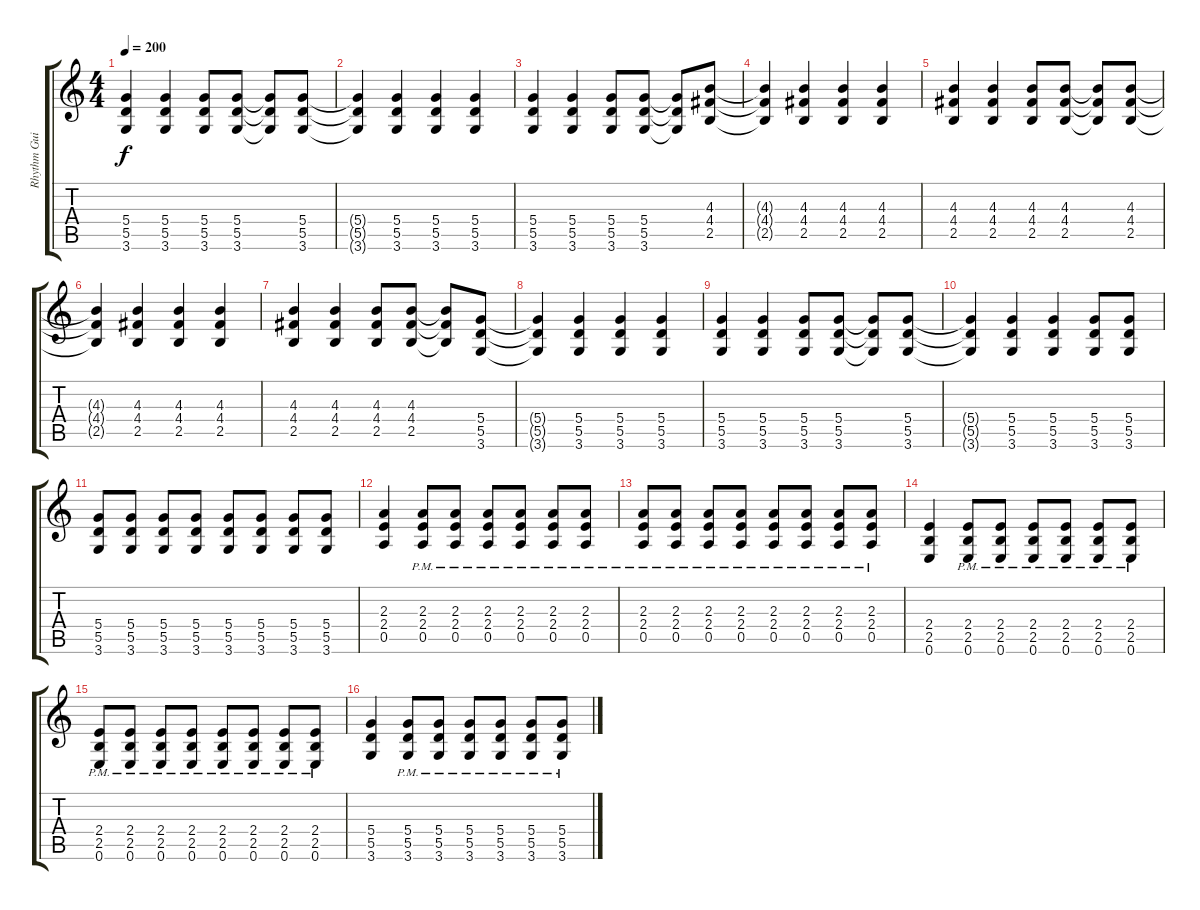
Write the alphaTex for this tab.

\track ("Rhythm Guitar 2" "Rhythm Gui") {instrument acousticguitarsteel}
\staff {score tabs}
\tuning (E4 B3 G3 D3 A2 E2) {hide}
\ts (4 4)
\tempo 200
\clef g2
\ks c
(5.4 5.5 3.6).4{dy f} (5.4 5.5 3.6).4 (5.4 5.5 3.6).8 (5.4 5.5 3.6).8 (5.4{t} 5.5{t} 3.6{t}).8 (5.4 5.5 3.6).8 |
(5.4{t} 5.5{t} 3.6{t}).4 (5.4 5.5 3.6).4 (5.4 5.5 3.6).4 (5.4 5.5 3.6).4 |
(5.4 5.5 3.6).4 (5.4 5.5 3.6).4 (5.4 5.5 3.6).8 (5.4 5.5 3.6).8 (5.4{t} 5.5{t} 3.6{t}).8 (4.3 4.4 2.5).8 |
(4.3{t} 4.4{t} 2.5{t}).4 (4.3 4.4 2.5).4 (4.3 4.4 2.5).4 (4.3 4.4 2.5).4 |
(4.3 4.4 2.5).4 (4.3 4.4 2.5).4 (4.3 4.4 2.5).8 (4.3 4.4 2.5).8 (4.3{t} 4.4{t} 2.5{t}).8 (4.3 4.4 2.5).8 |
(4.3{t} 4.4{t} 2.5{t}).4 (4.3 4.4 2.5).4 (4.3 4.4 2.5).4 (4.3 4.4 2.5).4 |
(4.3 4.4 2.5).4 (4.3 4.4 2.5).4 (4.3 4.4 2.5).8 (4.3 4.4 2.5).8 (4.3{t} 4.4{t} 2.5{t}).8 (5.4 5.5 3.6).8 |
(5.4{t} 5.5{t} 3.6{t}).4 (5.4 5.5 3.6).4 (5.4 5.5 3.6).4 (5.4 5.5 3.6).4 |
(5.4 5.5 3.6).4 (5.4 5.5 3.6).4 (5.4 5.5 3.6).8 (5.4 5.5 3.6).8 (5.4{t} 5.5{t} 3.6{t}).8 (5.4 5.5 3.6).8 |
(5.4{t} 5.5{t} 3.6{t}).4 (5.4 5.5 3.6).4 (5.4 5.5 3.6).4 (5.4 5.5 3.6).8 (5.4 5.5 3.6).8 |
(5.4 5.5 3.6).8 (5.4 5.5 3.6).8 (5.4 5.5 3.6).8 (5.4 5.5 3.6).8 (5.4 5.5 3.6).8 (5.4 5.5 3.6).8 (5.4 5.5 3.6).8 (5.4 5.5 3.6).8 |
(2.3 2.4 0.5).4 (2.3{pm} 2.4{pm} 0.5{pm}).8 (2.3{pm} 2.4{pm} 0.5{pm}).8 (2.3{pm} 2.4{pm} 0.5{pm}).8 (2.3{pm} 2.4{pm} 0.5{pm}).8 (2.3{pm} 2.4{pm} 0.5{pm}).8 (2.3{pm} 2.4{pm} 0.5{pm}).8 |
(2.3{pm} 2.4{pm} 0.5{pm}).8 (2.3{pm} 2.4{pm} 0.5{pm}).8 (2.3{pm} 2.4{pm} 0.5{pm}).8 (2.3{pm} 2.4{pm} 0.5{pm}).8 (2.3{pm} 2.4{pm} 0.5{pm}).8 (2.3{pm} 2.4{pm} 0.5{pm}).8 (2.3{pm} 2.4{pm} 0.5{pm}).8 (2.3{pm} 2.4{pm} 0.5{pm}).8 |
(2.4 2.5 0.6).4 (2.4{pm} 2.5{pm} 0.6{pm}).8 (2.4{pm} 2.5{pm} 0.6{pm}).8 (2.4{pm} 2.5{pm} 0.6{pm}).8 (2.4{pm} 2.5{pm} 0.6{pm}).8 (2.4{pm} 2.5{pm} 0.6{pm}).8 (2.4{pm} 2.5{pm} 0.6{pm}).8 |
(2.4{pm} 2.5{pm} 0.6{pm}).8 (2.4{pm} 2.5{pm} 0.6{pm}).8 (2.4{pm} 2.5{pm} 0.6{pm}).8 (2.4{pm} 2.5{pm} 0.6{pm}).8 (2.4{pm} 2.5{pm} 0.6{pm}).8 (2.4{pm} 2.5{pm} 0.6{pm}).8 (2.4{pm} 2.5{pm} 0.6{pm}).8 (2.4{pm} 2.5{pm} 0.6{pm}).8 |
(5.4 5.5 3.6).4 (5.4{pm} 5.5{pm} 3.6{pm}).8 (5.4{pm} 5.5{pm} 3.6{pm}).8 (5.4{pm} 5.5{pm} 3.6{pm}).8 (5.4{pm} 5.5{pm} 3.6{pm}).8 (5.4{pm} 5.5{pm} 3.6{pm}).8 (5.4{pm} 5.5{pm} 3.6{pm}).8
